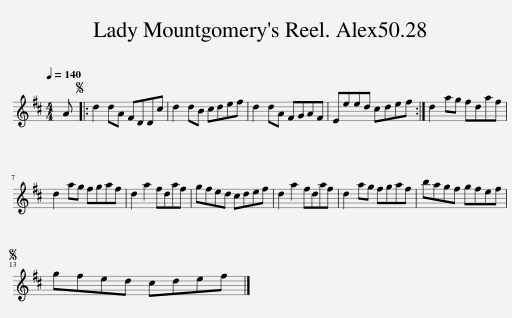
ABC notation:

X:1
L:1/8
Q:1/4=140
M:4/4
I:linebreak $
K:D
V:1 treble
V:1
 A |:S d2 dA FDDc | d2 dB cdef | d2 dA FGAF | Eeed cdef :| %5
 d2 ag fdaf |$ d2 ag fgaf | d2 a2 fdaf | gfed cdef | d2 a2 fdaf | %10
 d2 ag fgaf | bagf gfef |$S gfed cdef |] %13
